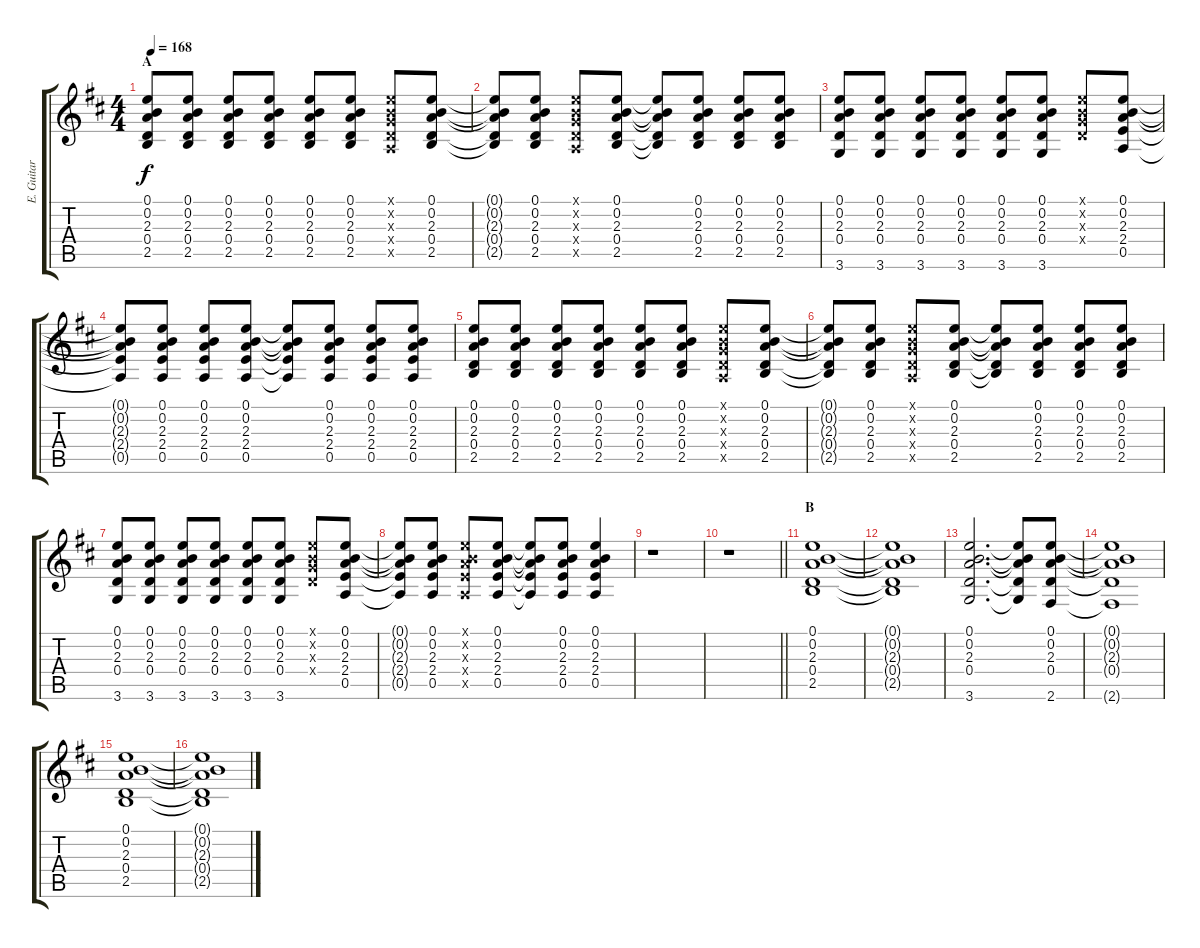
\track ("E. Guitar I (Tora)" "E. Guitar ") {instrument overdrivenguitar}
\staff {score tabs}
\tuning (E4 B3 G3 D3 A2 E2) {hide}
\ts (4 4)
\section ("" "A")
\tempo 168
\clef g2
\ks d
(0.1 0.2 2.3 0.4 2.5).8{dy f} (0.1 0.2 2.3 0.4 2.5).8 (0.1 0.2 2.3 0.4 2.5).8 (0.1 0.2 2.3 0.4 2.5).8 (0.1 0.2 2.3 0.4 2.5).8 (0.1 0.2 2.3 0.4 2.5).8 (0.1{x} 0.2{x} 0.3{x} 0.4{x} 0.5{x}).8 (0.1 0.2 2.3 0.4 2.5).8 |
(0.1{t} 0.2{t} 2.3{t} 0.4{t} 2.5{t}).8 (0.1 0.2 2.3 0.4 2.5).8 (0.1{x} 0.2{x} 0.3{x} 0.4{x} 0.5{x}).8 (0.1 0.2 2.3 0.4 2.5).8 (0.1{t} 0.2{t} 2.3{t} 0.4{t} 2.5{t}).8 (0.1 0.2 2.3 0.4 2.5).8 (0.1 0.2 2.3 0.4 2.5).8 (0.1 0.2 2.3 0.4 2.5).8 |
(0.1 0.2 2.3 0.4 3.6).8 (0.1 0.2 2.3 0.4 3.6).8 (0.1 0.2 2.3 0.4 3.6).8 (0.1 0.2 2.3 0.4 3.6).8 (0.1 0.2 2.3 0.4 3.6).8 (0.1 0.2 2.3 0.4 3.6).8 (0.1{x} 0.2{x} 0.3{x} 0.4{x}).8 (0.1 0.2 2.3 2.4 0.5).8 |
(0.1{t} 0.2{t} 2.3{t} 2.4{t} 0.5{t}).8 (0.1 0.2 2.3 2.4 0.5).8 (0.1 0.2 2.3 2.4 0.5).8 (0.1 0.2 2.3 2.4 0.5).8 (0.1{t} 0.2{t} 2.3{t} 2.4{t} 0.5{t}).8 (0.1 0.2 2.3 2.4 0.5).8 (0.1 0.2 2.3 2.4 0.5).8 (0.1 0.2 2.3 2.4 0.5).8 |
(0.1 0.2 2.3 0.4 2.5).8 (0.1 0.2 2.3 0.4 2.5).8 (0.1 0.2 2.3 0.4 2.5).8 (0.1 0.2 2.3 0.4 2.5).8 (0.1 0.2 2.3 0.4 2.5).8 (0.1 0.2 2.3 0.4 2.5).8 (0.1{x} 0.2{x} 0.3{x} 0.4{x} 0.5{x}).8 (0.1 0.2 2.3 0.4 2.5).8 |
(0.1{t} 0.2{t} 2.3{t} 0.4{t} 2.5{t}).8 (0.1 0.2 2.3 0.4 2.5).8 (0.1{x} 0.2{x} 0.3{x} 0.4{x} 0.5{x}).8 (0.1 0.2 2.3 0.4 2.5).8 (0.1{t} 0.2{t} 2.3{t} 0.4{t} 2.5{t}).8 (0.1 0.2 2.3 0.4 2.5).8 (0.1 0.2 2.3 0.4 2.5).8 (0.1 0.2 2.3 0.4 2.5).8 |
(0.1 0.2 2.3 0.4 3.6).8 (0.1 0.2 2.3 0.4 3.6).8 (0.1 0.2 2.3 0.4 3.6).8 (0.1 0.2 2.3 0.4 3.6).8 (0.1 0.2 2.3 0.4 3.6).8 (0.1 0.2 2.3 0.4 3.6).8 (0.1{x} 0.2{x} 0.3{x} 0.4{x}).8 (0.1 0.2 2.3 2.4 0.5).8 |
(0.1{t} 0.2{t} 2.3{t} 2.4{t} 0.5{t}).8 (0.1 0.2 2.3 2.4 0.5).8 (0.1{x} 0.2{x} 2.3{x} 2.4{x} 0.5{x}).8 (0.1 0.2 2.3 2.4 0.5).8 (0.1{t} 0.2{t} 2.3{t} 2.4{t} 0.5{t}).8 (0.1 0.2 2.3 2.4 0.5).8 (0.1 0.2 2.3 2.4 0.5).4 |
r.1 |
\barLineRight lightlight
r.1 |
\section ("" "B")
(0.1 0.2 2.3 0.4 2.5).1 |
(0.1{t} 0.2{t} 2.3{t} 0.4{t} 2.5{t}).1 |
(0.1 0.2 2.3 0.4 3.6).2{d} (0.1{t} 0.2{t} 2.3{t} 0.4{t} 3.6{t}).8 (0.1 0.2 2.3 0.4 2.6).8 |
(0.1{t} 0.2{t} 2.3{t} 0.4{t} 2.6{t}).1 |
(0.1 0.2 2.3 0.4 2.5).1 |
(0.1{t} 0.2{t} 2.3{t} 0.4{t} 2.5{t}).1
